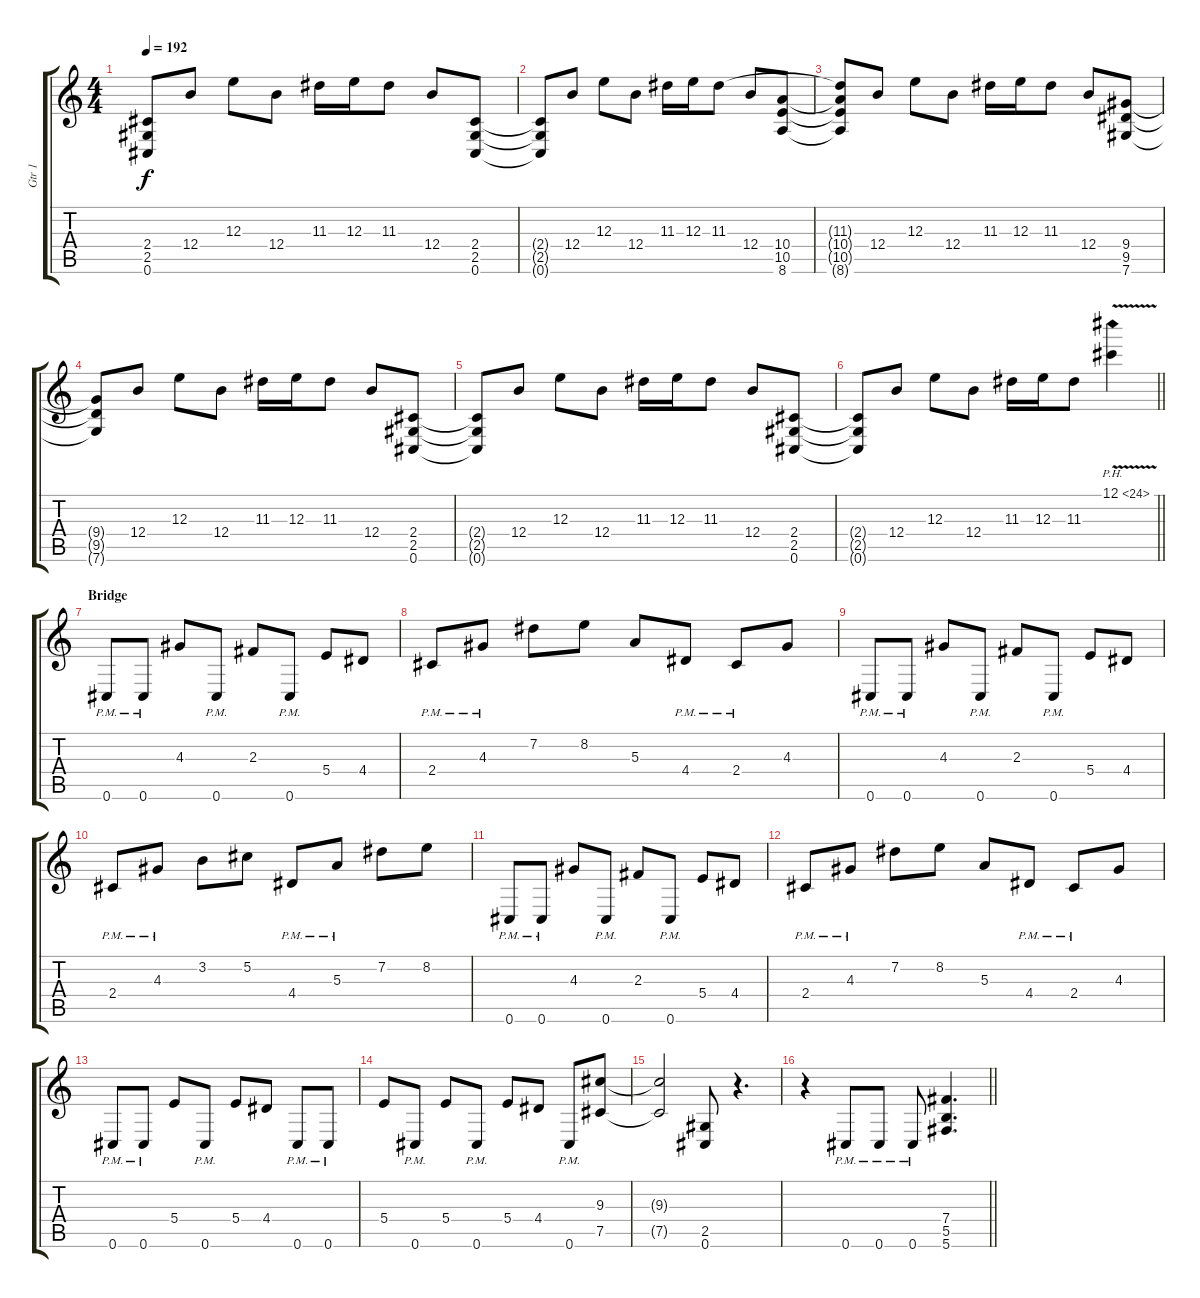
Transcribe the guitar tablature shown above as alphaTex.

\track ("Gtr 1" "Gtr 1") {instrument distortionguitar}
\staff {score tabs}
\tuning (Db4 Ab3 E3 B2 Gb2 Db2) {hide}
\ts (4 4)
\tempo 192
\clef g2
\ks c
(2.4{t} 2.5{t} 0.6{t}).8{dy f} 12.4.8 12.3.8 12.4.8 11.3.16 12.3.16 11.3.8 12.4.8 (2.4 2.5 0.6).8 |
(2.4{t} 2.5{t} 0.6{t}).8 12.4.8 12.3.8 12.4.8 11.3.16 12.3.16 11.3.8 12.4.8 (10.4 10.5 8.6).8 |
(11.3{t} 10.4{t} 10.5{t} 8.6{t}).8 12.4.8 12.3.8 12.4.8 11.3.16 12.3.16 11.3.8 12.4.8 (9.4 9.5 7.6).8 |
(9.4{t} 9.5{t} 7.6{t}).8 12.4.8 12.3.8 12.4.8 11.3.16 12.3.16 11.3.8 12.4.8 (2.4 2.5 0.6).8 |
(2.4{t} 2.5{t} 0.6{t}).8 12.4.8 12.3.8 12.4.8 11.3.16 12.3.16 11.3.8 12.4.8 (2.4 2.5 0.6).8 |
\barLineRight lightlight
(2.4{t} 2.5{t} 0.6{t}).8 12.4.8 12.3.8 12.4.8 11.3.16 12.3.16 11.3.8 12.1{ph 12 v}.4 |
\section ("" "Bridge")
0.6{pm}.8 0.6{pm}.8 4.3.8 0.6{pm}.8 2.3.8 0.6{pm}.8 5.4.8 4.4.8 |
2.4{pm}.8 4.3{pm}.8 7.2.8 8.2.8 5.3.8 4.4{pm}.8 2.4{pm}.8 4.3.8 |
0.6{pm}.8 0.6{pm}.8 4.3.8 0.6{pm}.8 2.3.8 0.6{pm}.8 5.4.8 4.4.8 |
2.4{pm}.8 4.3{pm}.8 3.2.8 5.2.8 4.4{pm}.8 5.3{pm}.8 7.2.8 8.2.8 |
0.6{pm}.8 0.6{pm}.8 4.3.8 0.6{pm}.8 2.3.8 0.6{pm}.8 5.4.8 4.4.8 |
2.4{pm}.8 4.3{pm}.8 7.2.8 8.2.8 5.3.8 4.4{pm}.8 2.4{pm}.8 4.3.8 |
0.6{pm}.8 0.6{pm}.8 5.4.8 0.6{pm}.8 5.4.8 4.4.8 0.6{pm}.8 0.6{pm}.8 |
5.4.8 0.6{pm}.8 5.4.8 0.6{pm}.8 5.4.8 4.4.8 0.6{pm}.8 (9.3 7.5).8 |
(9.3{t} 7.5{t}).2 (2.5 0.6).8 r.4{d} |
\barLineRight lightlight
r.4 0.6{pm}.8 0.6{pm}.8 0.6{pm}.8 (7.4 5.5 5.6).4{d}
